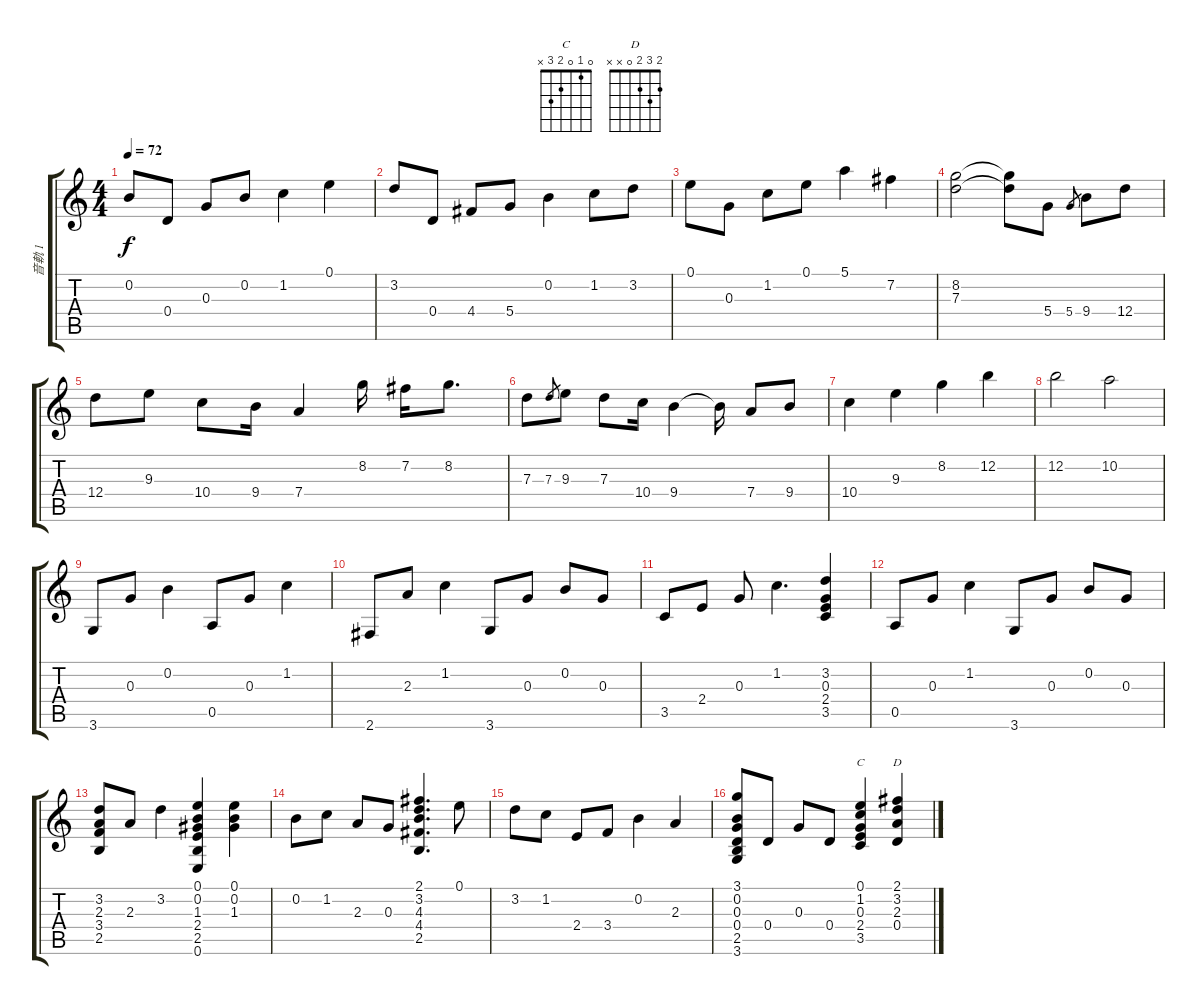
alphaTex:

\track ("音軌 1" "音軌 1") {instrument electricguitarjazz}
\staff {score tabs}
\tuning (E4 B3 G3 D3 A2 E2) {hide}
\chord ("C" 0 1 0 2 3 x)
\chord ("D" 2 3 2 0 x x)
\ts (4 4)
\tempo 72
\clef g2
\ks c
0.2.8{dy f instrument electricguitarjazz} 0.4.8 0.3.8 0.2.8 1.2.4 0.1.4 |
3.2.8 0.4.8 4.4.8 5.4.8 0.2.4 1.2.8 3.2.8 |
0.1.8 0.3.8 1.2.8 0.1.8 5.1.4 7.2.4 |
(8.2 7.3).2 (8.2{t} 7.3{t}).8 5.4.8 5.4.8{gr} 9.4.8 12.4.8 |
12.4.8 9.3.8 10.4.8 9.4.16 7.4.4 8.2.16 7.2.16 8.2.8{d} |
7.3.8 7.3.8{gr} 9.3.8 7.3.8 10.4.16 9.4.4 9.4{t}.16 7.4.8 9.4.8 |
10.4.4 9.3.4 8.2.4 12.2.4 |
12.2.2 10.2.2 |
3.6.8 0.3.8 0.2.4 0.5.8 0.3.8 1.2.4 |
2.6.8 2.3.8 1.2.4 3.6.8 0.3.8 0.2.8 0.3.8 |
3.5.8 2.4.8 0.3.8 1.2.4{d} (3.2 0.3 2.4 3.5).4 |
0.5.8 0.3.8 1.2.4 3.6.8 0.3.8 0.2.8 0.3.8 |
(3.2 2.3 3.4 2.5).8 2.3.8 3.2.4 (0.1 0.2 1.3 2.4 2.5 0.6).4 (0.1 0.2 1.3).4 |
0.2.8 1.2.8 2.3.8 0.3.8 (2.1 3.2 4.3 4.4 2.5).4{d} 0.1.8 |
3.2.8 1.2.8 2.4.8 3.4.8 0.2.4 2.3.4 |
(3.1 0.2 0.3 0.4 2.5 3.6).8 0.4.8 0.3.8 0.4.8 (0.1 1.2 0.3 2.4 3.5).4{ch "C"} (2.1 3.2 2.3 0.4).4{ch "D"}
